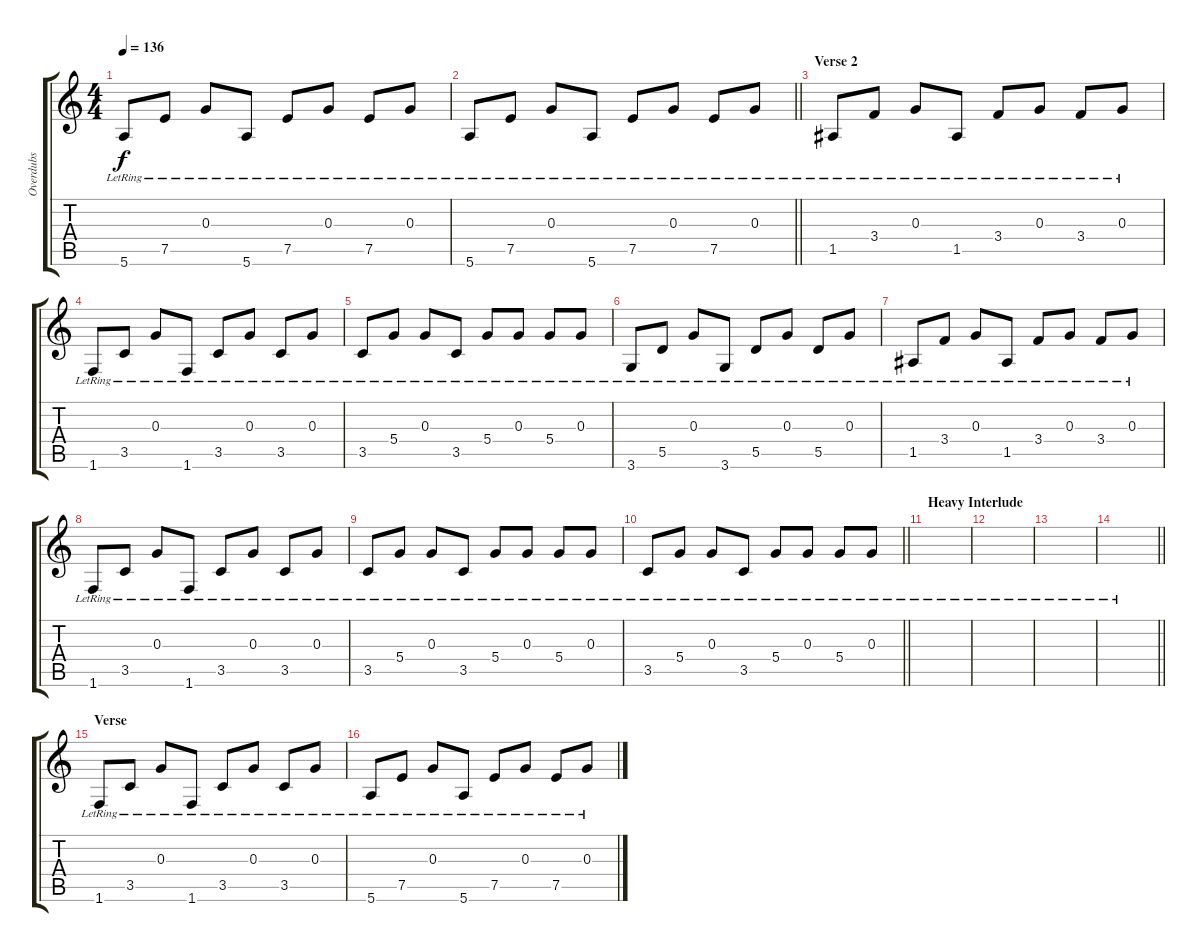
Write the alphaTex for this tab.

\track ("Overdubs" "Overdubs") {instrument overdrivenguitar}
\staff {score tabs}
\tuning (E4 B3 G3 D3 A2 E2) {hide}
\ts (4 4)
\tempo 136
\clef g2
\ks c
5.6{lr}.8{dy f} 7.5{lr}.8 0.3{lr}.8 5.6{lr}.8 7.5{lr}.8 0.3{lr}.8 7.5{lr}.8 0.3{lr}.8 |
\barLineRight lightlight
5.6{lr}.8 7.5{lr}.8 0.3{lr}.8 5.6{lr}.8 7.5{lr}.8 0.3{lr}.8 7.5{lr}.8 0.3{lr}.8 |
\section ("" "Verse 2")
1.5{lr}.8 3.4{lr}.8 0.3{lr}.8 1.5{lr}.8 3.4{lr}.8 0.3{lr}.8 3.4{lr}.8 0.3{lr}.8 |
1.6{lr}.8 3.5{lr}.8 0.3{lr}.8 1.6{lr}.8 3.5{lr}.8 0.3{lr}.8 3.5{lr}.8 0.3{lr}.8 |
3.5{lr}.8 5.4{lr}.8 0.3{lr}.8 3.5{lr}.8 5.4{lr}.8 0.3{lr}.8 5.4{lr}.8 0.3{lr}.8 |
3.6{lr}.8 5.5{lr}.8 0.3{lr}.8 3.6{lr}.8 5.5{lr}.8 0.3{lr}.8 5.5{lr}.8 0.3{lr}.8 |
1.5{lr}.8 3.4{lr}.8 0.3{lr}.8 1.5{lr}.8 3.4{lr}.8 0.3{lr}.8 3.4{lr}.8 0.3{lr}.8 |
1.6{lr}.8 3.5{lr}.8 0.3{lr}.8 1.6{lr}.8 3.5{lr}.8 0.3{lr}.8 3.5{lr}.8 0.3{lr}.8 |
3.5{lr}.8 5.4{lr}.8 0.3{lr}.8 3.5{lr}.8 5.4{lr}.8 0.3{lr}.8 5.4{lr}.8 0.3{lr}.8 |
\barLineRight lightlight
3.5{lr}.8 5.4{lr}.8 0.3{lr}.8 3.5{lr}.8 5.4{lr}.8 0.3{lr}.8 5.4{lr}.8 0.3{lr}.8 |
\section ("" "Heavy Interlude")
|
|
|
\barLineRight lightlight
|
\section ("" "Verse")
1.6{lr}.8 3.5{lr}.8 0.3{lr}.8 1.6{lr}.8 3.5{lr}.8 0.3{lr}.8 3.5{lr}.8 0.3{lr}.8 |
5.6{lr}.8 7.5{lr}.8 0.3{lr}.8 5.6{lr}.8 7.5{lr}.8 0.3{lr}.8 7.5{lr}.8 0.3{lr}.8
